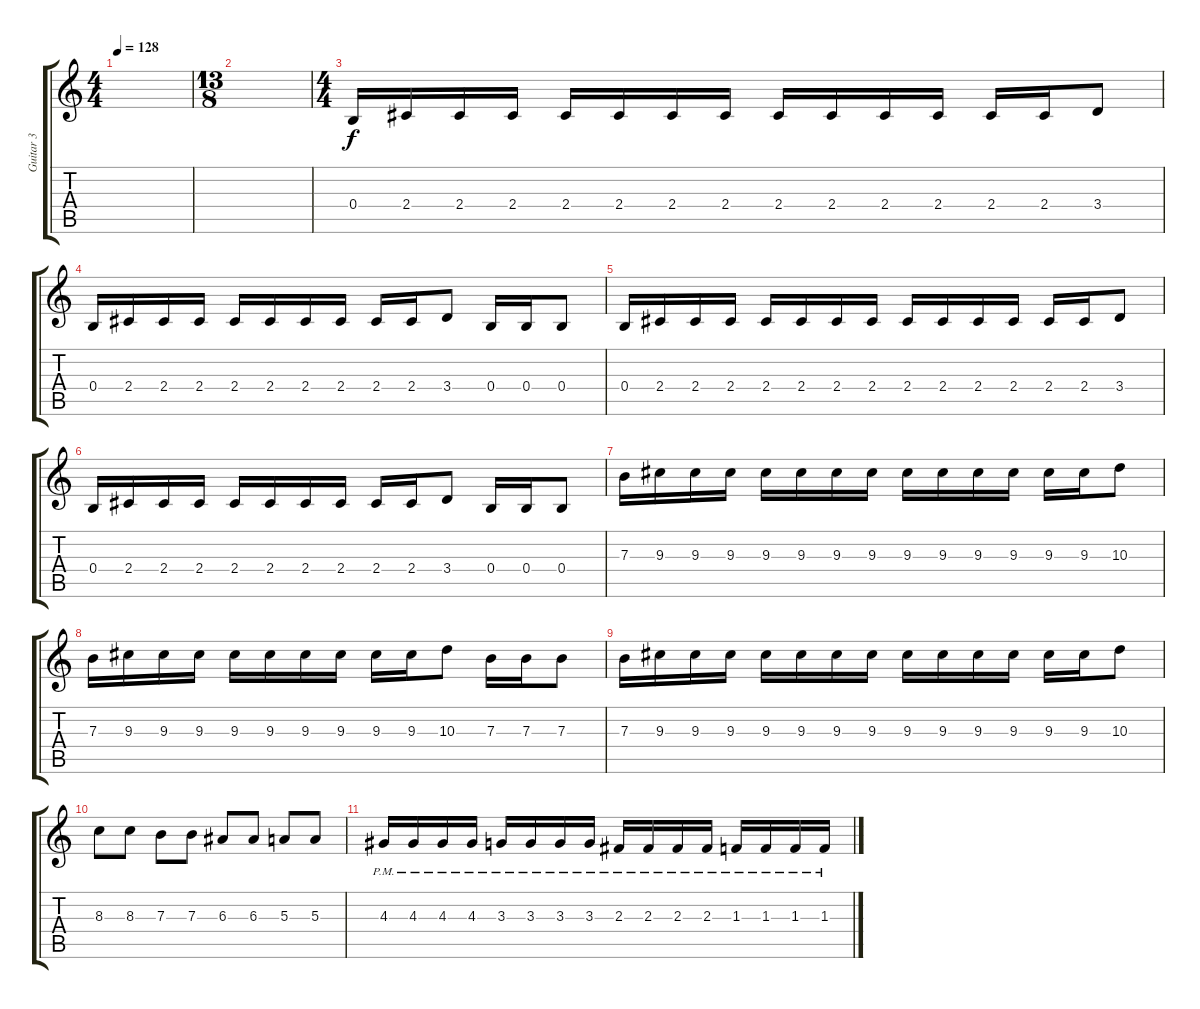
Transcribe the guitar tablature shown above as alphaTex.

\track ("Guitar 3" "Guitar 3") {instrument distortionguitar}
\staff {score tabs}
\tuning (Db4 Ab3 E3 B2 Gb2 B1) {hide}
\ts (4 4)
\tempo 128
\clef g2
\ks c
|
\ts (13 8)
|
\ts (4 4)
0.4.16 2.4.16 2.4.16 2.4.16 2.4.16 2.4.16 2.4.16 2.4.16 2.4.16 2.4.16 2.4.16 2.4.16 2.4.16 2.4.16 3.4.8 |
0.4.16 2.4.16 2.4.16 2.4.16 2.4.16 2.4.16 2.4.16 2.4.16 2.4.16 2.4.16 3.4.8 0.4.16 0.4.16 0.4.8 |
0.4.16 2.4.16 2.4.16 2.4.16 2.4.16 2.4.16 2.4.16 2.4.16 2.4.16 2.4.16 2.4.16 2.4.16 2.4.16 2.4.16 3.4.8 |
0.4.16 2.4.16 2.4.16 2.4.16 2.4.16 2.4.16 2.4.16 2.4.16 2.4.16 2.4.16 3.4.8 0.4.16 0.4.16 0.4.8 |
7.3.16 9.3.16 9.3.16 9.3.16 9.3.16 9.3.16 9.3.16 9.3.16 9.3.16 9.3.16 9.3.16 9.3.16 9.3.16 9.3.16 10.3.8 |
7.3.16 9.3.16 9.3.16 9.3.16 9.3.16 9.3.16 9.3.16 9.3.16 9.3.16 9.3.16 10.3.8 7.3.16 7.3.16 7.3.8 |
7.3.16 9.3.16 9.3.16 9.3.16 9.3.16 9.3.16 9.3.16 9.3.16 9.3.16 9.3.16 9.3.16 9.3.16 9.3.16 9.3.16 10.3.8 |
8.3.8 8.3.8 7.3.8 7.3.8 6.3.8 6.3.8 5.3.8 5.3.8 |
4.3{pm}.16 4.3{pm}.16 4.3{pm}.16 4.3{pm}.16 3.3{pm}.16 3.3{pm}.16 3.3{pm}.16 3.3{pm}.16 2.3{pm}.16 2.3{pm}.16 2.3{pm}.16 2.3{pm}.16 1.3{pm}.16 1.3{pm}.16 1.3{pm}.16 1.3{pm}.16
